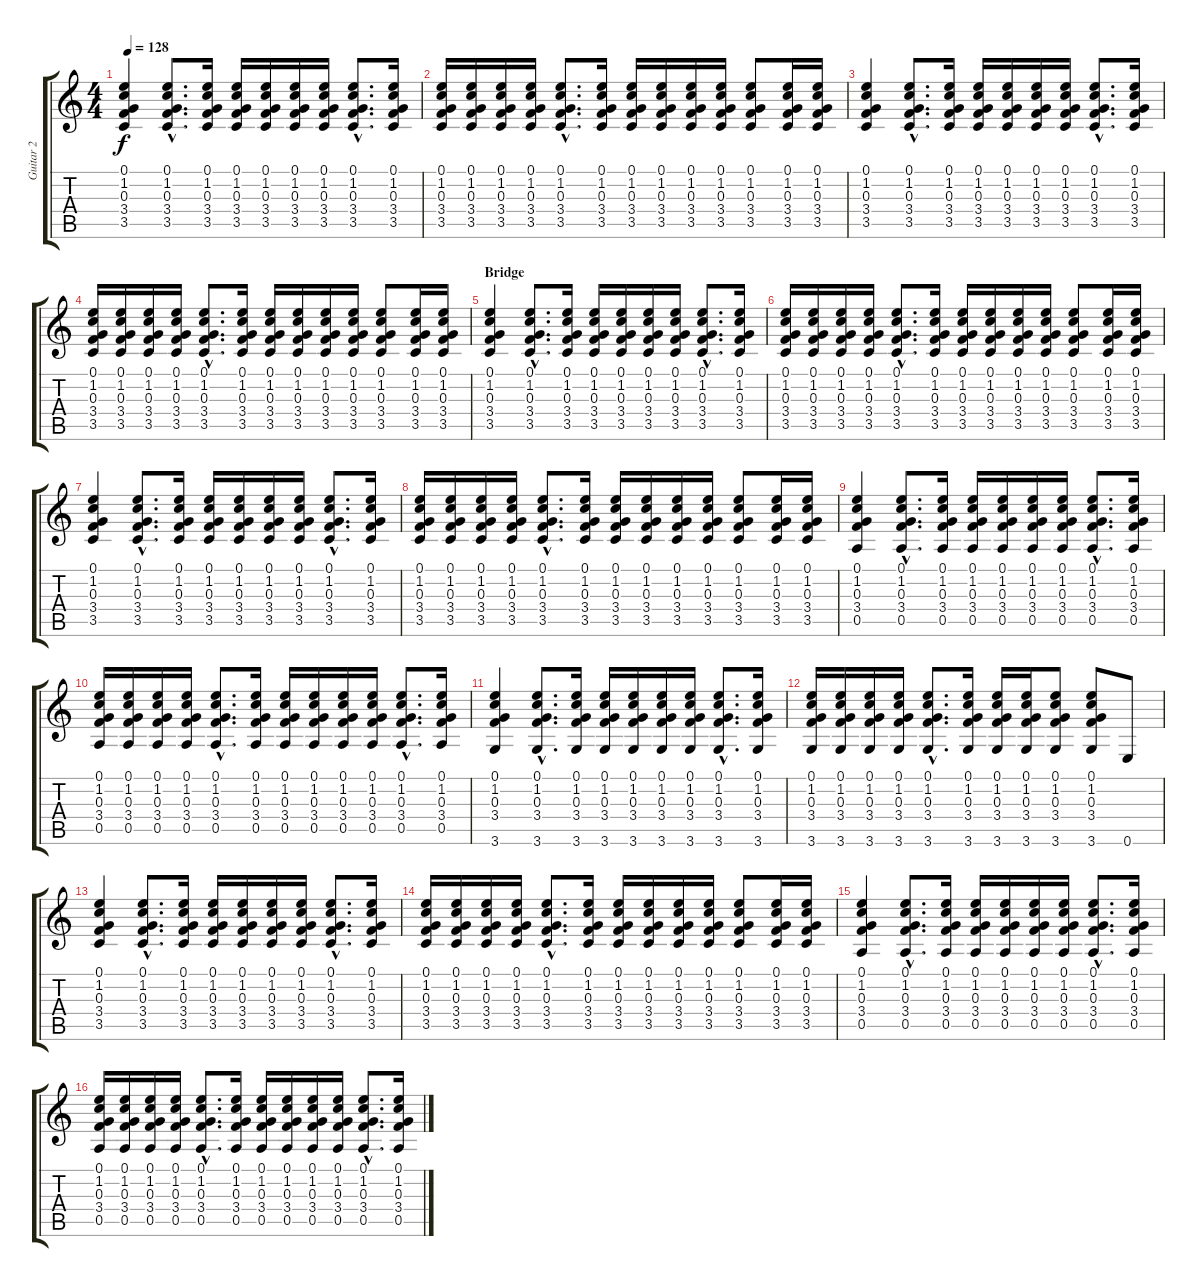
\track ("Guitar 2" "Guitar 2") {instrument electricguitarclean}
\staff {score tabs}
\tuning (E4 B3 G3 D3 A2 E2) {hide}
\ts (4 4)
\tempo 128
\clef g2
\ks c
(0.1 1.2 0.3 3.4 3.5).4{dy f balance 4 instrument distortionguitar} (0.1{hac} 1.2{hac} 0.3{hac} 3.4{hac} 3.5{hac}).8{d} (0.1 1.2 0.3 3.4 3.5).16 (0.1 1.2 0.3 3.4 3.5).16 (0.1 1.2 0.3 3.4 3.5).16 (0.1 1.2 0.3 3.4 3.5).16 (0.1 1.2 0.3 3.4 3.5).16 (0.1{hac} 1.2{hac} 0.3{hac} 3.4{hac} 3.5{hac}).8{d} (0.1 1.2 0.3 3.4 3.5).16 |
(0.1 1.2 0.3 3.4 3.5).16 (0.1 1.2 0.3 3.4 3.5).16 (0.1 1.2 0.3 3.4 3.5).16 (0.1 1.2 0.3 3.4 3.5).16 (0.1{hac} 1.2{hac} 0.3{hac} 3.4{hac} 3.5{hac}).8{d} (0.1 1.2 0.3 3.4 3.5).16 (0.1 1.2 0.3 3.4 3.5).16 (0.1 1.2 0.3 3.4 3.5).16 (0.1 1.2 0.3 3.4 3.5).16 (0.1 1.2 0.3 3.4 3.5).16 (0.1 1.2 0.3 3.4 3.5).8 (0.1 1.2 0.3 3.4 3.5).16 (0.1 1.2 0.3 3.4 3.5).16 |
(0.1 1.2 0.3 3.4 3.5).4{balance 4 instrument distortionguitar} (0.1{hac} 1.2{hac} 0.3{hac} 3.4{hac} 3.5{hac}).8{d} (0.1 1.2 0.3 3.4 3.5).16 (0.1 1.2 0.3 3.4 3.5).16 (0.1 1.2 0.3 3.4 3.5).16 (0.1 1.2 0.3 3.4 3.5).16 (0.1 1.2 0.3 3.4 3.5).16 (0.1{hac} 1.2{hac} 0.3{hac} 3.4{hac} 3.5{hac}).8{d} (0.1 1.2 0.3 3.4 3.5).16 |
(0.1 1.2 0.3 3.4 3.5).16 (0.1 1.2 0.3 3.4 3.5).16 (0.1 1.2 0.3 3.4 3.5).16 (0.1 1.2 0.3 3.4 3.5).16 (0.1{hac} 1.2{hac} 0.3{hac} 3.4{hac} 3.5{hac}).8{d} (0.1 1.2 0.3 3.4 3.5).16 (0.1 1.2 0.3 3.4 3.5).16 (0.1 1.2 0.3 3.4 3.5).16 (0.1 1.2 0.3 3.4 3.5).16 (0.1 1.2 0.3 3.4 3.5).16 (0.1 1.2 0.3 3.4 3.5).8 (0.1 1.2 0.3 3.4 3.5).16 (0.1 1.2 0.3 3.4 3.5).16 |
\section ("" "Bridge")
(0.1 1.2 0.3 3.4 3.5).4{balance 4 instrument distortionguitar} (0.1{hac} 1.2{hac} 0.3{hac} 3.4{hac} 3.5{hac}).8{d} (0.1 1.2 0.3 3.4 3.5).16 (0.1 1.2 0.3 3.4 3.5).16 (0.1 1.2 0.3 3.4 3.5).16 (0.1 1.2 0.3 3.4 3.5).16 (0.1 1.2 0.3 3.4 3.5).16 (0.1{hac} 1.2{hac} 0.3{hac} 3.4{hac} 3.5{hac}).8{d} (0.1 1.2 0.3 3.4 3.5).16 |
(0.1 1.2 0.3 3.4 3.5).16 (0.1 1.2 0.3 3.4 3.5).16 (0.1 1.2 0.3 3.4 3.5).16 (0.1 1.2 0.3 3.4 3.5).16 (0.1{hac} 1.2{hac} 0.3{hac} 3.4{hac} 3.5{hac}).8{d} (0.1 1.2 0.3 3.4 3.5).16 (0.1 1.2 0.3 3.4 3.5).16 (0.1 1.2 0.3 3.4 3.5).16 (0.1 1.2 0.3 3.4 3.5).16 (0.1 1.2 0.3 3.4 3.5).16 (0.1 1.2 0.3 3.4 3.5).8 (0.1 1.2 0.3 3.4 3.5).16 (0.1 1.2 0.3 3.4 3.5).16 |
(0.1 1.2 0.3 3.4 3.5).4{balance 4 instrument distortionguitar} (0.1{hac} 1.2{hac} 0.3{hac} 3.4{hac} 3.5{hac}).8{d} (0.1 1.2 0.3 3.4 3.5).16 (0.1 1.2 0.3 3.4 3.5).16 (0.1 1.2 0.3 3.4 3.5).16 (0.1 1.2 0.3 3.4 3.5).16 (0.1 1.2 0.3 3.4 3.5).16 (0.1{hac} 1.2{hac} 0.3{hac} 3.4{hac} 3.5{hac}).8{d} (0.1 1.2 0.3 3.4 3.5).16 |
(0.1 1.2 0.3 3.4 3.5).16 (0.1 1.2 0.3 3.4 3.5).16 (0.1 1.2 0.3 3.4 3.5).16 (0.1 1.2 0.3 3.4 3.5).16 (0.1{hac} 1.2{hac} 0.3{hac} 3.4{hac} 3.5{hac}).8{d} (0.1 1.2 0.3 3.4 3.5).16 (0.1 1.2 0.3 3.4 3.5).16 (0.1 1.2 0.3 3.4 3.5).16 (0.1 1.2 0.3 3.4 3.5).16 (0.1 1.2 0.3 3.4 3.5).16 (0.1 1.2 0.3 3.4 3.5).8 (0.1 1.2 0.3 3.4 3.5).16 (0.1 1.2 0.3 3.4 3.5).16 |
(0.1 1.2 0.3 3.4 0.5).4 (0.1{hac} 1.2{hac} 0.3{hac} 3.4{hac} 0.5{hac}).8{d} (0.1 1.2 0.3 3.4 0.5).16 (0.1 1.2 0.3 3.4 0.5).16 (0.1 1.2 0.3 3.4 0.5).16 (0.1 1.2 0.3 3.4 0.5).16 (0.1 1.2 0.3 3.4 0.5).16 (0.1{hac} 1.2{hac} 0.3{hac} 3.4{hac} 0.5{hac}).8{d} (0.1 1.2 0.3 3.4 0.5).16 |
(0.1 1.2 0.3 3.4 0.5).16 (0.1 1.2 0.3 3.4 0.5).16 (0.1 1.2 0.3 3.4 0.5).16 (0.1 1.2 0.3 3.4 0.5).16 (0.1{hac} 1.2{hac} 0.3{hac} 3.4{hac} 0.5{hac}).8{d} (0.1 1.2 0.3 3.4 0.5).16 (0.1 1.2 0.3 3.4 0.5).16 (0.1 1.2 0.3 3.4 0.5).16 (0.1 1.2 0.3 3.4 0.5).16 (0.1 1.2 0.3 3.4 0.5).16 (0.1{hac} 1.2{hac} 0.3{hac} 3.4{hac} 0.5{hac}).8{d} (0.1 1.2 0.3 3.4 0.5).16 |
(0.1 1.2 0.3 3.4 3.6).4 (0.1{hac} 1.2{hac} 0.3{hac} 3.4{hac} 3.6{hac}).8{d} (0.1 1.2 0.3 3.4 3.6).16 (0.1 1.2 0.3 3.4 3.6).16 (0.1 1.2 0.3 3.4 3.6).16 (0.1 1.2 0.3 3.4 3.6).16 (0.1 1.2 0.3 3.4 3.6).16 (0.1{hac} 1.2{hac} 0.3{hac} 3.4{hac} 3.6{hac}).8{d} (0.1 1.2 0.3 3.4 3.6).16 |
(0.1 1.2 0.3 3.4 3.6).16 (0.1 1.2 0.3 3.4 3.6).16 (0.1 1.2 0.3 3.4 3.6).16 (0.1 1.2 0.3 3.4 3.6).16 (0.1{hac} 1.2{hac} 0.3{hac} 3.4{hac} 3.6{hac}).8{d} (0.1 1.2 0.3 3.4 3.6).16 (0.1 1.2 0.3 3.4 3.6).16 (0.1 1.2 0.3 3.4 3.6).16 (0.1 1.2 0.3 3.4 3.6).8 (0.1 1.2 0.3 3.4 3.6).8 0.6.8 |
(0.1 1.2 0.3 3.4 3.5).4{balance 4 instrument distortionguitar} (0.1{hac} 1.2{hac} 0.3{hac} 3.4{hac} 3.5{hac}).8{d} (0.1 1.2 0.3 3.4 3.5).16 (0.1 1.2 0.3 3.4 3.5).16 (0.1 1.2 0.3 3.4 3.5).16 (0.1 1.2 0.3 3.4 3.5).16 (0.1 1.2 0.3 3.4 3.5).16 (0.1{hac} 1.2{hac} 0.3{hac} 3.4{hac} 3.5{hac}).8{d} (0.1 1.2 0.3 3.4 3.5).16 |
(0.1 1.2 0.3 3.4 3.5).16 (0.1 1.2 0.3 3.4 3.5).16 (0.1 1.2 0.3 3.4 3.5).16 (0.1 1.2 0.3 3.4 3.5).16 (0.1{hac} 1.2{hac} 0.3{hac} 3.4{hac} 3.5{hac}).8{d} (0.1 1.2 0.3 3.4 3.5).16 (0.1 1.2 0.3 3.4 3.5).16 (0.1 1.2 0.3 3.4 3.5).16 (0.1 1.2 0.3 3.4 3.5).16 (0.1 1.2 0.3 3.4 3.5).16 (0.1 1.2 0.3 3.4 3.5).8 (0.1 1.2 0.3 3.4 3.5).16 (0.1 1.2 0.3 3.4 3.5).16 |
(0.1 1.2 0.3 3.4 0.5).4 (0.1{hac} 1.2{hac} 0.3{hac} 3.4{hac} 0.5{hac}).8{d} (0.1 1.2 0.3 3.4 0.5).16 (0.1 1.2 0.3 3.4 0.5).16 (0.1 1.2 0.3 3.4 0.5).16 (0.1 1.2 0.3 3.4 0.5).16 (0.1 1.2 0.3 3.4 0.5).16 (0.1{hac} 1.2{hac} 0.3{hac} 3.4{hac} 0.5{hac}).8{d} (0.1 1.2 0.3 3.4 0.5).16 |
(0.1 1.2 0.3 3.4 0.5).16 (0.1 1.2 0.3 3.4 0.5).16 (0.1 1.2 0.3 3.4 0.5).16 (0.1 1.2 0.3 3.4 0.5).16 (0.1{hac} 1.2{hac} 0.3{hac} 3.4{hac} 0.5{hac}).8{d} (0.1 1.2 0.3 3.4 0.5).16 (0.1 1.2 0.3 3.4 0.5).16 (0.1 1.2 0.3 3.4 0.5).16 (0.1 1.2 0.3 3.4 0.5).16 (0.1 1.2 0.3 3.4 0.5).16 (0.1{hac} 1.2{hac} 0.3{hac} 3.4{hac} 0.5{hac}).8{d} (0.1 1.2 0.3 3.4 0.5).16
